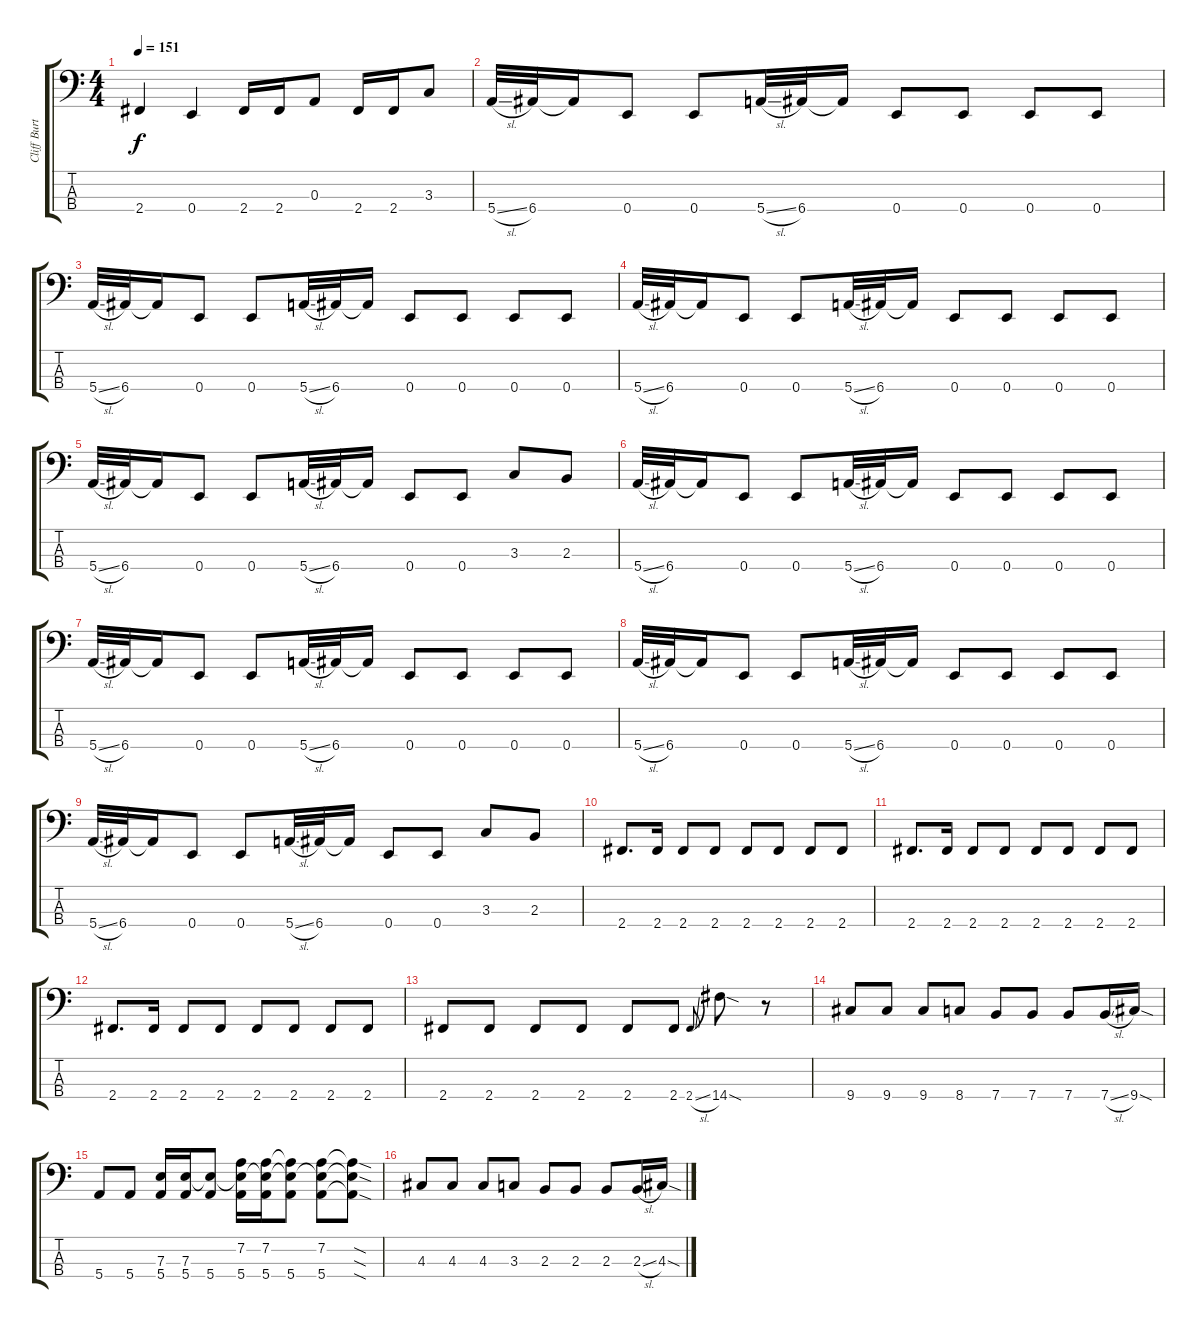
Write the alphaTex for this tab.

\track ("Cliff Burton" "Cliff Burt") {instrument electricbassfinger}
\staff {score tabs}
\tuning (G2 D2 A1 E1) {hide}
\ts (4 4)
\tempo 151
\clef f4
\ks c
2.4.4{dy f} 0.4.4 2.4.16 2.4.16 0.3.8 2.4.16 2.4.16 3.3.8 |
5.4{sl}.32 6.4.32 6.4{t}.16 0.4.8 0.4.8 5.4{sl}.32 6.4.32 6.4{t}.16 0.4.8 0.4.8 0.4.8 0.4.8 |
5.4{sl}.32 6.4.32 6.4{t}.16 0.4.8 0.4.8 5.4{sl}.32 6.4.32 6.4{t}.16 0.4.8 0.4.8 0.4.8 0.4.8 |
5.4{sl}.32 6.4.32 6.4{t}.16 0.4.8 0.4.8 5.4{sl}.32 6.4.32 6.4{t}.16 0.4.8 0.4.8 0.4.8 0.4.8 |
5.4{sl}.32 6.4.32 6.4{t}.16 0.4.8 0.4.8 5.4{sl}.32 6.4.32 6.4{t}.16 0.4.8 0.4.8 3.3.8 2.3.8 |
5.4{sl}.32 6.4.32 6.4{t}.16 0.4.8 0.4.8 5.4{sl}.32 6.4.32 6.4{t}.16 0.4.8 0.4.8 0.4.8 0.4.8 |
5.4{sl}.32 6.4.32 6.4{t}.16 0.4.8 0.4.8 5.4{sl}.32 6.4.32 6.4{t}.16 0.4.8 0.4.8 0.4.8 0.4.8 |
5.4{sl}.32 6.4.32 6.4{t}.16 0.4.8 0.4.8 5.4{sl}.32 6.4.32 6.4{t}.16 0.4.8 0.4.8 0.4.8 0.4.8 |
5.4{sl}.32 6.4.32 6.4{t}.16 0.4.8 0.4.8 5.4{sl}.32 6.4.32 6.4{t}.16 0.4.8 0.4.8 3.3.8 2.3.8 |
2.4.8{d} 2.4.16 2.4.8 2.4.8 2.4.8 2.4.8 2.4.8 2.4.8 |
2.4.8{d} 2.4.16 2.4.8 2.4.8 2.4.8 2.4.8 2.4.8 2.4.8 |
2.4.8{d} 2.4.16 2.4.8 2.4.8 2.4.8 2.4.8 2.4.8 2.4.8 |
2.4.8 2.4.8 2.4.8 2.4.8 2.4.8 2.4.8 2.4{sl}.8{gr onbeat} 14.4{sod}.8 r.8 |
9.4.8 9.4.8 9.4.8 8.4.8 7.4.8 7.4.8 7.4.8 7.4{sl}.16 9.4{sod}.16 |
5.4.8 5.4.8 (7.3 5.4).16 (7.3 5.4).16 (7.3{t} 5.4).8 (7.2 7.3{t} 5.4).16 (7.2 7.3{t} 5.4).16 (7.2{t} 7.3{t} 5.4).8 (7.2 7.3{t} 5.4).8 (7.2{sod t} 7.3{sod t} 5.4{sod t}).8 |
4.3.8 4.3.8 4.3.8 3.3.8 2.3.8 2.3.8 2.3.8 2.3{sl}.16 4.3{sod}.16
